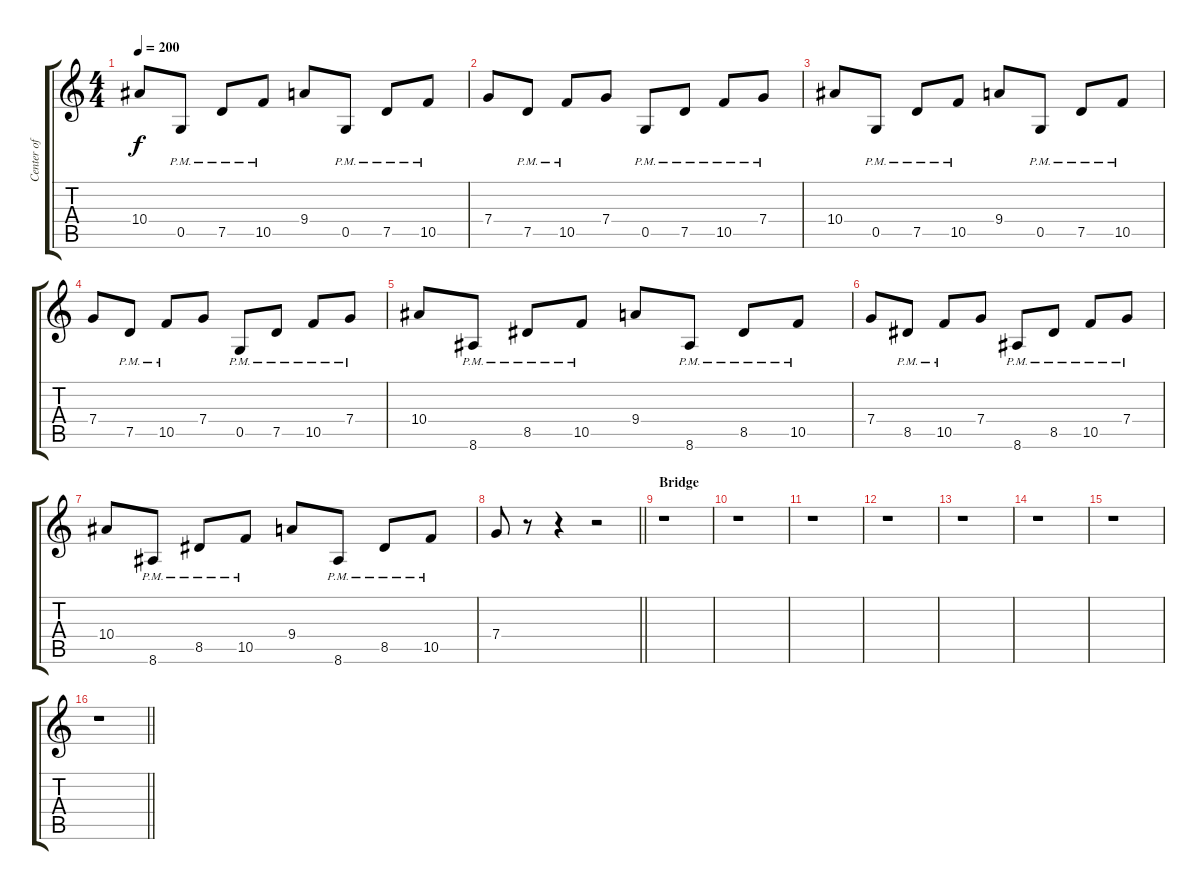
\track ("Center of 3" "Center of ") {mute instrument distortionguitar}
\staff {score tabs}
\tuning (D4 A3 F3 C3 G2 D2) {hide}
\ts (4 4)
\tempo 200
\clef g2
\ks c
10.4.8{dy f} 0.5{pm}.8 7.5{pm}.8 10.5{pm}.8 9.4.8 0.5{pm}.8 7.5{pm}.8 10.5{pm}.8 |
7.4.8 7.5{pm}.8 10.5{pm}.8 7.4.8 0.5{pm}.8 7.5{pm}.8 10.5{pm}.8 7.4{pm}.8 |
10.4.8 0.5{pm}.8 7.5{pm}.8 10.5{pm}.8 9.4.8 0.5{pm}.8 7.5{pm}.8 10.5{pm}.8 |
7.4.8 7.5{pm}.8 10.5{pm}.8 7.4.8 0.5{pm}.8 7.5{pm}.8 10.5{pm}.8 7.4{pm}.8 |
10.4.8 8.6{pm}.8 8.5{pm}.8 10.5{pm}.8 9.4.8 8.6{pm}.8 8.5{pm}.8 10.5{pm}.8 |
7.4.8 8.5{pm}.8 10.5{pm}.8 7.4.8 8.6{pm}.8 8.5{pm}.8 10.5{pm}.8 7.4{pm}.8 |
10.4.8 8.6{pm}.8 8.5{pm}.8 10.5{pm}.8 9.4.8 8.6{pm}.8 8.5{pm}.8 10.5{pm}.8 |
\barLineRight lightlight
7.4.8 r.8 r.4 r.2 |
\section ("" "Bridge")
r.1 |
r.1 |
r.1 |
r.1 |
r.1 |
r.1 |
r.1 |
\barLineRight lightlight
r.1
